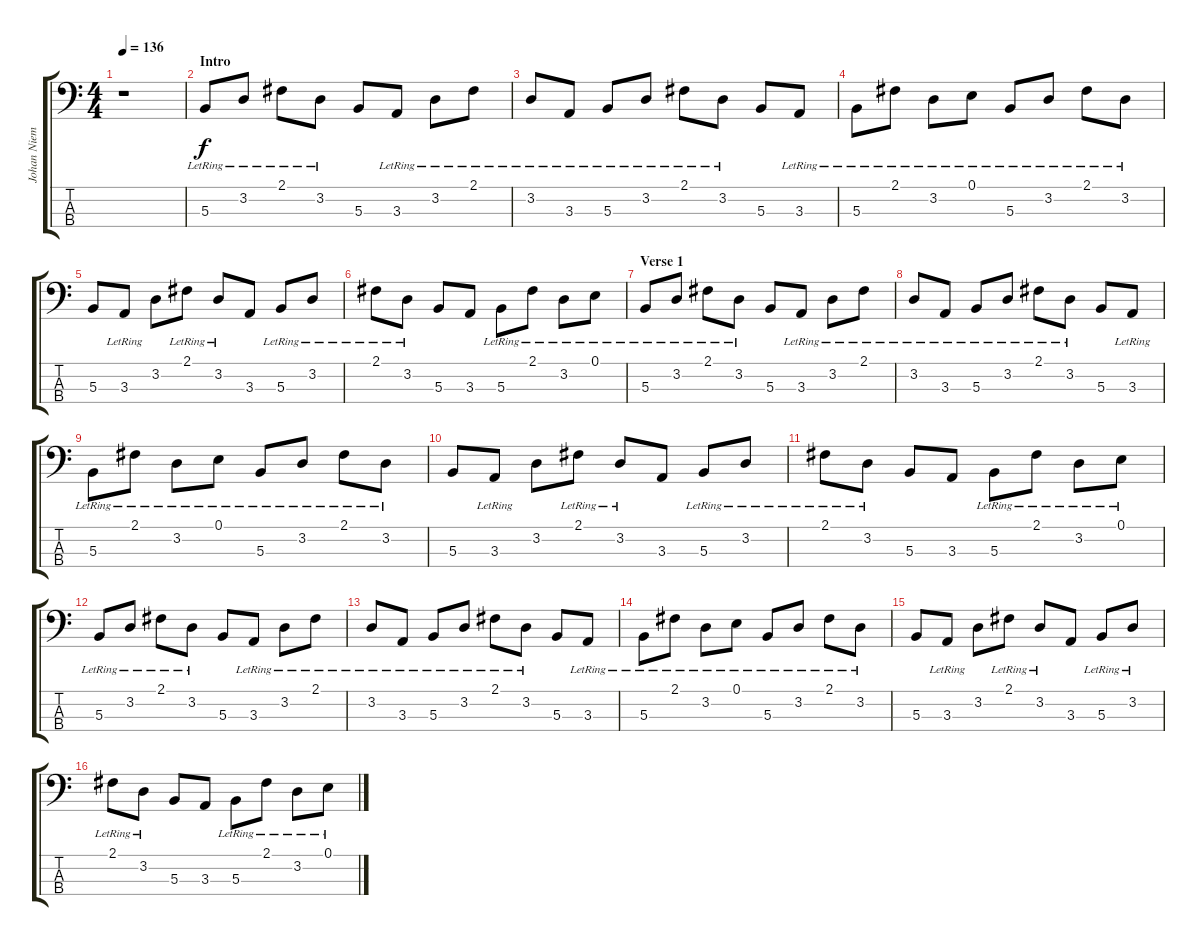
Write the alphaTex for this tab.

\track ("Johan Niemann" "Johan Niem") {instrument electricbasspick}
\staff {score tabs}
\tuning (E2 B1 Gb1 Db1) {hide}
\ts (4 4)
\tempo 136
\clef f4
\ks c
r.1{dy f instrument electricbasspick} |
\section ("" "Intro")
5.3{lr}.8 3.2{lr}.8 2.1{lr}.8 3.2{lr}.8 5.3.8 3.3{lr}.8 3.2{lr}.8 2.1{lr}.8 |
3.2{lr}.8 3.3{lr}.8 5.3{lr}.8 3.2{lr}.8 2.1{lr}.8 3.2{lr}.8 5.3.8 3.3{lr}.8 |
5.3{lr}.8 2.1{lr}.8 3.2{lr}.8 0.1{lr}.8 5.3{lr}.8 3.2{lr}.8 2.1{lr}.8 3.2{lr}.8 |
5.3.8 3.3{lr}.8 3.2.8 2.1{lr}.8 3.2{lr}.8 3.3.8 5.3{lr}.8 3.2{lr}.8 |
2.1{lr}.8 3.2{lr}.8 5.3.8 3.3.8 5.3{lr}.8 2.1{lr}.8 3.2{lr}.8 0.1{lr}.8 |
\section ("" "Verse 1")
5.3{lr}.8{volume 13} 3.2{lr}.8 2.1{lr}.8 3.2{lr}.8 5.3.8 3.3{lr}.8 3.2{lr}.8 2.1{lr}.8 |
3.2{lr}.8 3.3{lr}.8 5.3{lr}.8 3.2{lr}.8 2.1{lr}.8 3.2{lr}.8 5.3.8 3.3{lr}.8 |
5.3{lr}.8 2.1{lr}.8 3.2{lr}.8 0.1{lr}.8 5.3{lr}.8 3.2{lr}.8 2.1{lr}.8 3.2{lr}.8 |
5.3.8 3.3{lr}.8 3.2.8 2.1{lr}.8 3.2{lr}.8 3.3.8 5.3{lr}.8 3.2{lr}.8 |
2.1{lr}.8 3.2{lr}.8 5.3.8 3.3.8 5.3{lr}.8 2.1{lr}.8 3.2{lr}.8 0.1{lr}.8 |
5.3{lr}.8 3.2{lr}.8 2.1{lr}.8 3.2{lr}.8 5.3.8 3.3{lr}.8 3.2{lr}.8 2.1{lr}.8 |
3.2{lr}.8 3.3{lr}.8 5.3{lr}.8 3.2{lr}.8 2.1{lr}.8 3.2{lr}.8 5.3.8 3.3{lr}.8 |
5.3{lr}.8 2.1{lr}.8 3.2{lr}.8 0.1{lr}.8 5.3{lr}.8 3.2{lr}.8 2.1{lr}.8 3.2{lr}.8 |
5.3.8 3.3{lr}.8 3.2.8 2.1{lr}.8 3.2{lr}.8 3.3.8 5.3{lr}.8 3.2{lr}.8 |
2.1{lr}.8 3.2{lr}.8 5.3.8 3.3.8 5.3{lr}.8 2.1{lr}.8 3.2{lr}.8 0.1{lr}.8
